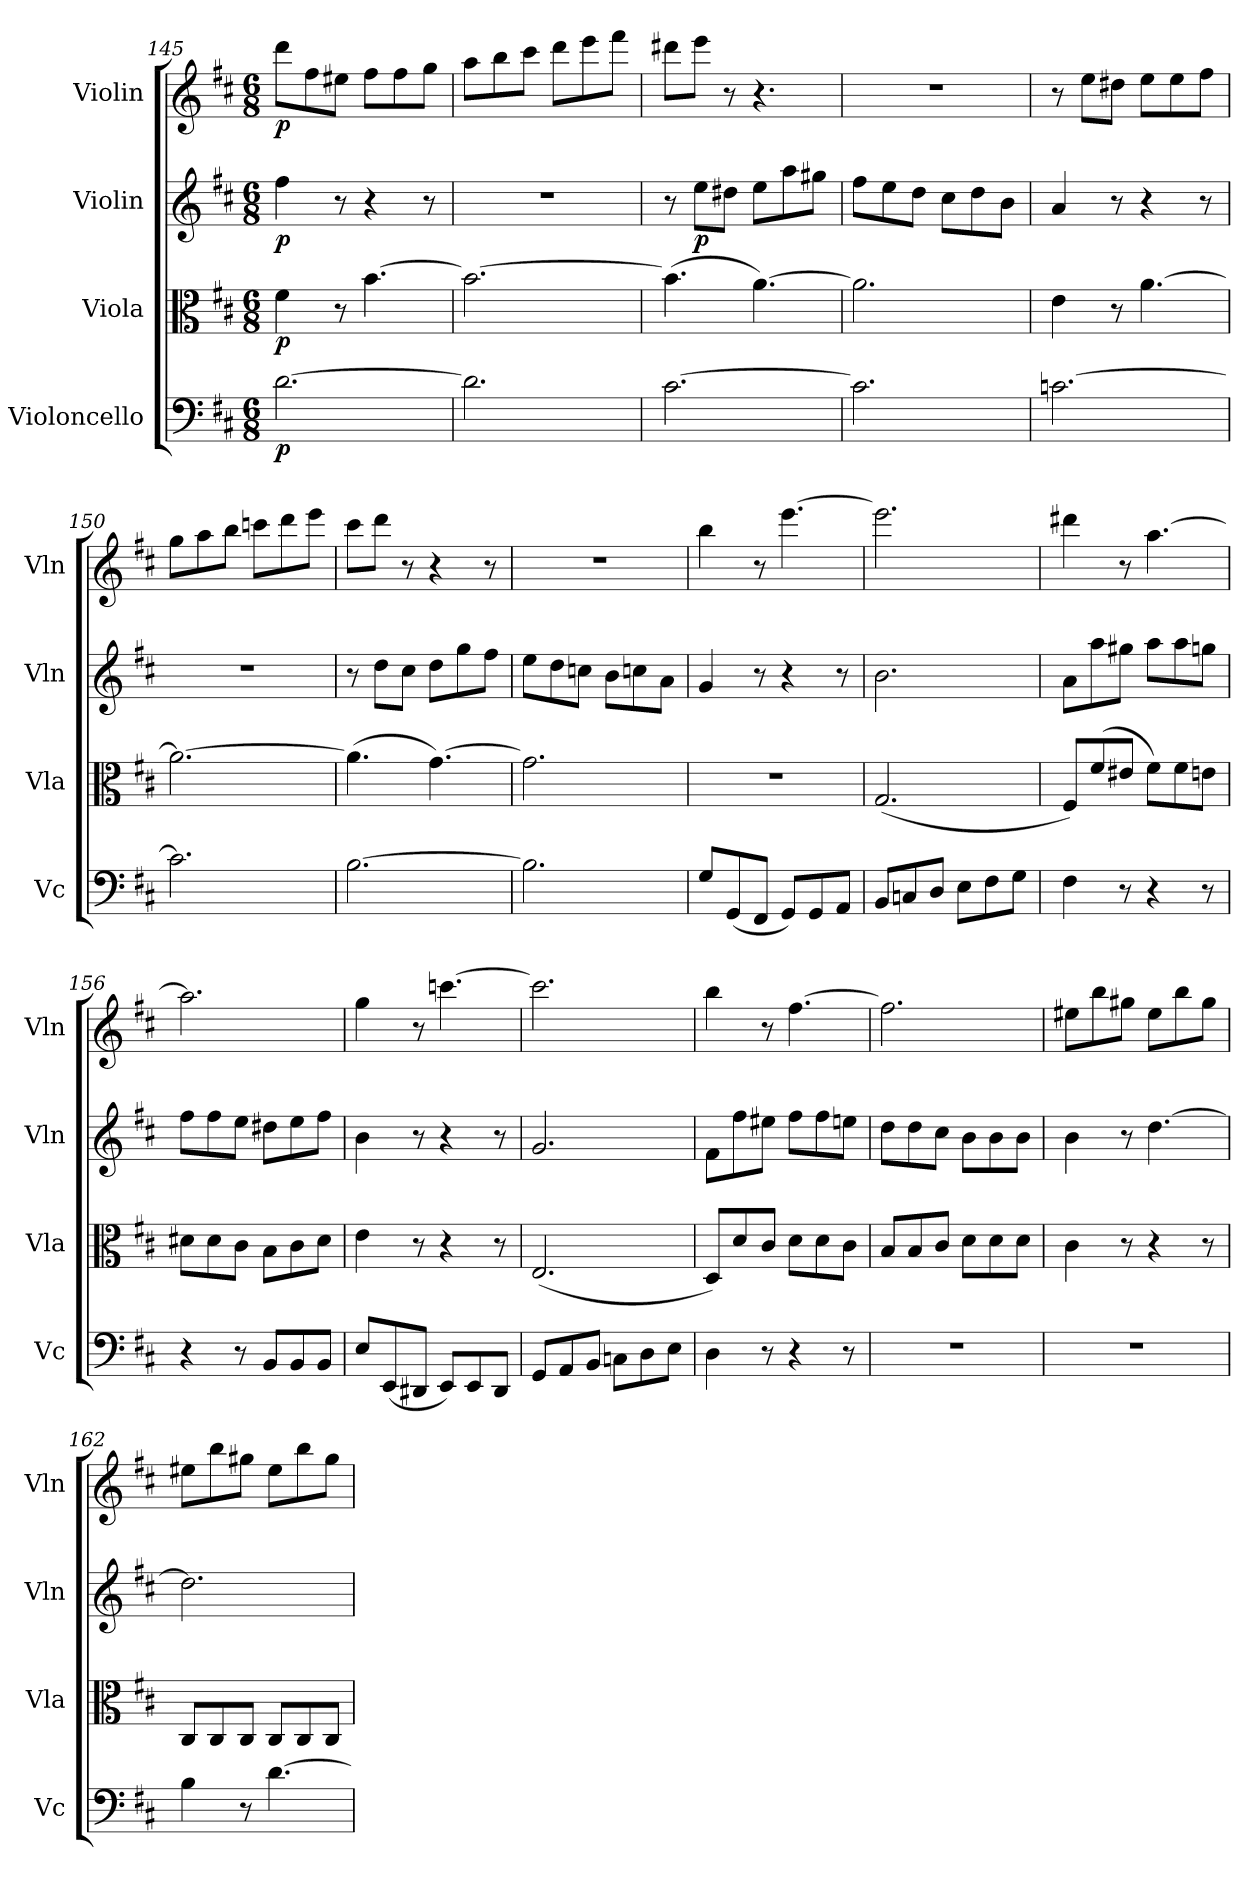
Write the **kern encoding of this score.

**kern	**dynam	**kern	**dynam	**kern	**dynam	**kern	**dynam
*part4	*part4	*part3	*part3	*part2	*part2	*part1	*part1
*staff4	*staff4	*staff3	*staff3	*staff2	*staff2	*staff1	*staff1
*I"Violoncello	*	*I"Viola	*	*I"Violin	*	*I"Violin	*
*I'Vc	*	*I'Vla	*	*I'Vln	*	*I'Vln	*
*clefF4	*	*clefC3	*	*clefG2	*	*clefG2	*
*k[f#c#]	*	*k[f#c#]	*	*k[f#c#]	*	*k[f#c#]	*
*D:	*	*D:	*	*D:	*	*D:	*
*M6/8	*	*M6/8	*	*M6/8	*	*M6/8	*
=145	=145	=145	=145	=145	=145	=145	=145
[2.d\	p	4f#\	p	4ff#\	p	8ddd\L	p
.	.	.	.	.	.	8ff#\	.
.	.	8r	.	8r	.	8ee#X\J	.
.	.	[4.b\	.	4r	.	8ff#\L	.
.	.	.	.	.	.	8ff#\	.
.	.	.	.	8r	.	8gg\J	.
=146	=146	=146	=146	=146	=146	=146	=146
2.d\]	.	2.b\_	.	2.r	.	8aa\L	.
.	.	.	.	.	.	8bb\	.
.	.	.	.	.	.	8ccc#\J	.
.	.	.	.	.	.	8ddd\L	.
.	.	.	.	.	.	8eee\	.
.	.	.	.	.	.	8fff#\J	.
=147	=147	=147	=147	=147	=147	=147	=147
[2.c#\	.	(4.b\]	.	8r	.	8ddd#X\L	.
.	.	.	.	8ee\L	p	8eee\J	.
.	.	.	.	8dd#X\J	.	8r	.
.	.	[4.a\)	.	8ee\L	.	4.r	.
.	.	.	.	8aa\	.	.	.
.	.	.	.	8gg#X\J	.	.	.
=148	=148	=148	=148	=148	=148	=148	=148
2.c#\]	.	2.a\]	.	8ff#\L	.	2.r	.
.	.	.	.	8ee\	.	.	.
.	.	.	.	8dd\J	.	.	.
.	.	.	.	8cc#\L	.	.	.
.	.	.	.	8dd\	.	.	.
.	.	.	.	8b\J	.	.	.
=149	=149	=149	=149	=149	=149	=149	=149
[2.cn\	.	4e\	.	4a/	.	8r	.
.	.	.	.	.	.	8ee\L	.
.	.	8r	.	8r	.	8dd#X\J	.
.	.	[4.a\	.	4r	.	8ee\L	.
.	.	.	.	.	.	8ee\	.
.	.	.	.	8r	.	8ff#\J	.
=150	=150	=150	=150	=150	=150	=150	=150
2.c\]	.	2.a\_	.	2.r	.	8gg\L	.
.	.	.	.	.	.	8aa\	.
.	.	.	.	.	.	8bb\J	.
.	.	.	.	.	.	8cccn\L	.
.	.	.	.	.	.	8ddd\	.
.	.	.	.	.	.	8eee\J	.
=151	=151	=151	=151	=151	=151	=151	=151
[2.B\	.	(4.a\]	.	8r	.	8ccc#\L	.
.	.	.	.	8dd\L	.	8ddd\J	.
.	.	.	.	8cc#\J	.	8r	.
.	.	[4.g\)	.	8dd\L	.	4r	.
.	.	.	.	8gg\	.	.	.
.	.	.	.	8ff#\J	.	8r	.
=152	=152	=152	=152	=152	=152	=152	=152
2.B\]	.	2.g\]	.	8ee\L	.	2.r	.
.	.	.	.	8dd\	.	.	.
.	.	.	.	8ccn\J	.	.	.
.	.	.	.	8b\L	.	.	.
.	.	.	.	8ccn\	.	.	.
.	.	.	.	8a\J	.	.	.
=153	=153	=153	=153	=153	=153	=153	=153
8G/L	.	2.r	.	4g/	.	4bb\	.
(8GG/	.	.	.	.	.	.	.
8FF#/J	.	.	.	8r	.	8r	.
8GG/L)	.	.	.	4r	.	[4.eee\	.
8GG/	.	.	.	.	.	.	.
8AA/J	.	.	.	8r	.	.	.
=154	=154	=154	=154	=154	=154	=154	=154
8BB/L	.	(2.G/	.	2.b\	.	2.eee\]	.
8Cn/	.	.	.	.	.	.	.
8D/J	.	.	.	.	.	.	.
8E\L	.	.	.	.	.	.	.
8F#\	.	.	.	.	.	.	.
8G\J	.	.	.	.	.	.	.
=155	=155	=155	=155	=155	=155	=155	=155
4F#\	.	8F#/L)	.	8a\L	.	4ddd#X\	.
.	.	(8f#/	.	8aa\	.	.	.
8r	.	8e#X/J	.	8gg#X\J	.	8r	.
4r	.	8f#\L)	.	8aa\L	.	[4.aa\	.
.	.	8f#\	.	8aa\	.	.	.
8r	.	8en\J	.	8ggn\J	.	.	.
=156	=156	=156	=156	=156	=156	=156	=156
4r	.	8d#X\L	.	8ff#\L	.	2.aa\]	.
.	.	8d#\	.	8ff#\	.	.	.
8r	.	8c#\J	.	8ee\J	.	.	.
8BB/L	.	8B\L	.	8dd#X\L	.	.	.
8BB/	.	8c#\	.	8ee\	.	.	.
8BB/J	.	8d#\J	.	8ff#\J	.	.	.
=157	=157	=157	=157	=157	=157	=157	=157
8E/L	.	4e\	.	4b\	.	4gg\	.
(8EE/	.	.	.	.	.	.	.
8DD#X/J	.	8r	.	8r	.	8r	.
8EE/L)	.	4r	.	4r	.	[4.cccn\	.
8EE/	.	.	.	.	.	.	.
8DD#/J	.	8r	.	8r	.	.	.
=158	=158	=158	=158	=158	=158	=158	=158
8GG/L	.	(2.E/	.	2.g/	.	2.ccc\]	.
8AA/	.	.	.	.	.	.	.
8BB/J	.	.	.	.	.	.	.
8Cn\L	.	.	.	.	.	.	.
8D\	.	.	.	.	.	.	.
8E\J	.	.	.	.	.	.	.
=159	=159	=159	=159	=159	=159	=159	=159
4D\	.	8D/L)	.	8f#\L	.	4bb\	.
.	.	8d/	.	8ff#\	.	.	.
8r	.	8c#/J	.	8ee#X\J	.	8r	.
4r	.	8d\L	.	8ff#\L	.	[4.ff#\	.
.	.	8d\	.	8ff#\	.	.	.
8r	.	8c#\J	.	8een\J	.	.	.
=160	=160	=160	=160	=160	=160	=160	=160
2.r	.	8B/L	.	8dd\L	.	2.ff#\]	.
.	.	8B/	.	8dd\	.	.	.
.	.	8c#/J	.	8cc#\J	.	.	.
.	.	8d\L	.	8b\L	.	.	.
.	.	8d\	.	8b\	.	.	.
.	.	8d\J	.	8b\J	.	.	.
=161	=161	=161	=161	=161	=161	=161	=161
2.r	.	4c#\	.	4b\	.	8ee#X\L	.
.	.	.	.	.	.	8bb\	.
.	.	8r	.	8r	.	8gg#X\J	.
.	.	4r	.	[4.dd\	.	8ee#\L	.
.	.	.	.	.	.	8bb\	.
.	.	8r	.	.	.	8gg#\J	.
=162	=162	=162	=162	=162	=162	=162	=162
4B\	.	8C#/L	.	2.dd\]	.	8ee#X\L	.
.	.	8C#/	.	.	.	8bb\	.
8r	.	8C#/J	.	.	.	8gg#X\J	.
[4.d\	.	8C#/L	.	.	.	8ee#\L	.
.	.	8C#/	.	.	.	8bb\	.
.	.	8C#/J	.	.	.	8gg#\J	.
=	=	=	=	=	=	=	=
*-	*-	*-	*-	*-	*-	*-	*-
